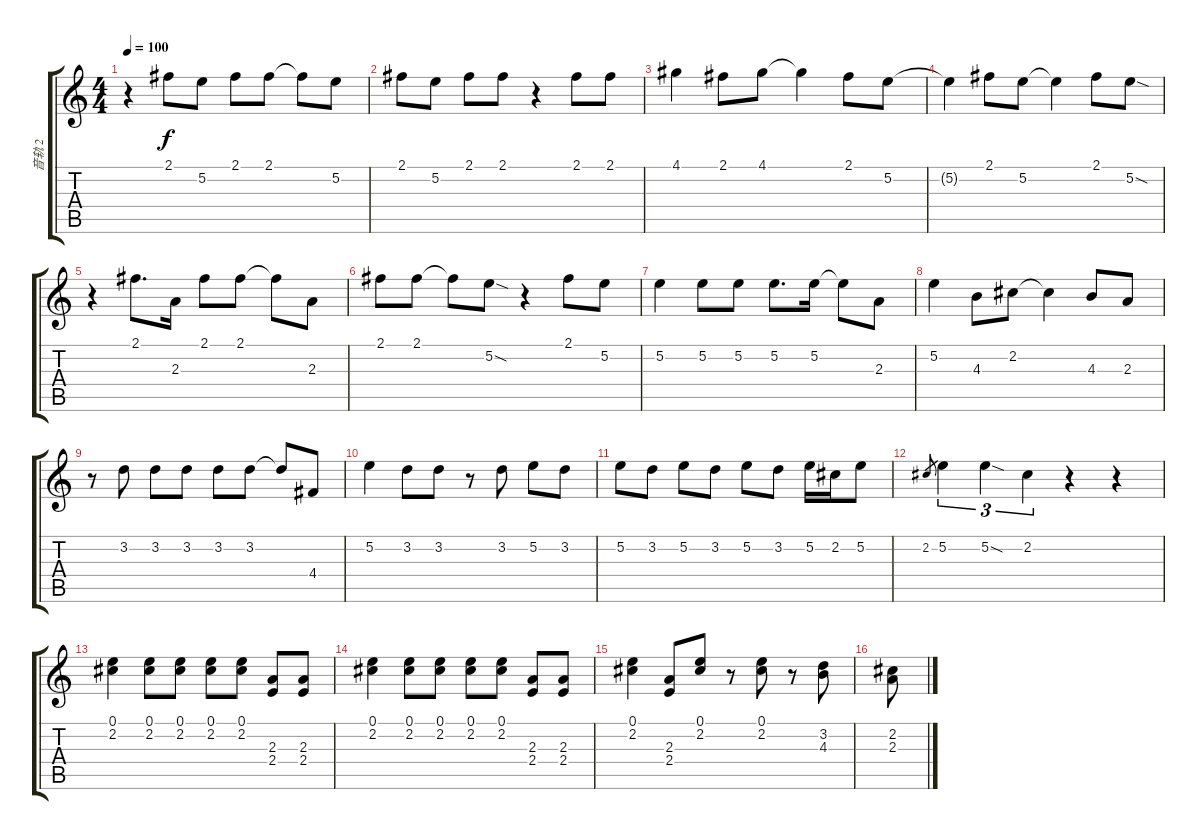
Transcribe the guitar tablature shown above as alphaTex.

\track ("音轨 2" "音轨 2") {instrument acousticguitarsteel}
\staff {score tabs}
\tuning (E4 B3 G3 D3 A2 E2) {hide}
\ts (4 4)
\tempo 100
\clef g2
\ks c
r.4{dy f} 2.1.8 5.2.8 2.1.8 2.1.8 2.1{t}.8 5.2.8 |
2.1.8 5.2.8 2.1.8 2.1.8 r.4 2.1.8 2.1.8 |
4.1.4 2.1.8 4.1.8 4.1{t}.4 2.1.8 5.2.8 |
5.2{t}.4 2.1.8 5.2.8 5.2{t}.4 2.1.8 5.2{sod}.8 |
r.4 2.1.8{d} 2.3.16 2.1.8 2.1.8 2.1{t}.8 2.3.8 |
2.1.8 2.1.8 2.1{t}.8 5.2{sod}.8 r.4 2.1.8 5.2.8 |
5.2.4 5.2.8 5.2.8 5.2.8{d} 5.2.16 5.2{t}.8 2.3.8 |
5.2.4 4.3.8 2.2.8 2.2{t}.4 4.3.8 2.3.8 |
r.8 3.2.8 3.2.8 3.2.8 3.2.8 3.2.8 3.2{t}.8 4.4.8 |
5.2.4 3.2.8 3.2.8 r.8 3.2.8 5.2.8 3.2.8 |
5.2.8 3.2.8 5.2.8 3.2.8 5.2.8 3.2.8 5.2.16 2.2.16 5.2.8 |
2.2.8{gr} 5.2.4{tu (3 2)} 5.2{sod}.4{tu (3 2)} 2.2.4{tu (3 2)} r.4 r.4 |
(0.1 2.2).4 (0.1 2.2).8 (0.1 2.2).8 (0.1 2.2).8 (0.1 2.2).8 (2.3 2.4).8 (2.3 2.4).8 |
(0.1 2.2).4 (0.1 2.2).8{txt ""} (0.1 2.2).8 (0.1 2.2).8 (0.1 2.2).8 (2.3 2.4).8 (2.3 2.4).8 |
(0.1 2.2).4 (2.3 2.4).8 (0.1 2.2).8 r.8 (0.1 2.2).8 r.8 (3.2 4.3).8 |
(2.2 2.3).8
